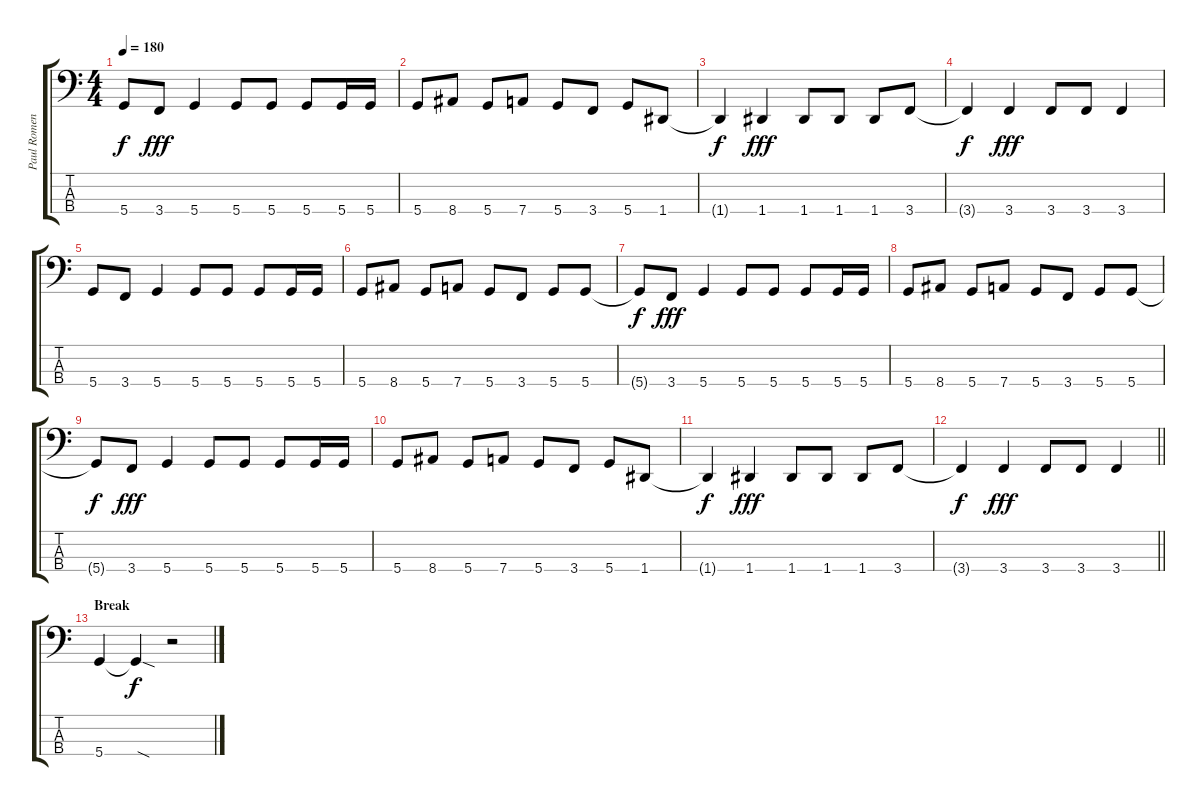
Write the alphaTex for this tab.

\track ("Paul Romenko" "Paul Romen") {instrument electricbasspick}
\staff {score tabs}
\tuning (F2 C2 G1 D1) {hide}
\ts (4 4)
\tempo 180
\clef f4
\ks c
5.4{t}.8{dy f} 3.4.8{dy fff} 5.4.4 5.4.8 5.4.8 5.4.8 5.4.16 5.4.16 |
5.4.8 8.4.8 5.4.8 7.4.8 5.4.8 3.4.8 5.4.8 1.4.8 |
1.4{t}.4{dy f} 1.4.4{dy fff} 1.4.8 1.4.8 1.4.8 3.4.8 |
3.4{t}.4{dy f} 3.4.4{dy fff} 3.4.8 3.4.8 3.4.4 |
5.4.8 3.4.8 5.4.4 5.4.8 5.4.8 5.4.8 5.4.16 5.4.16 |
5.4.8 8.4.8 5.4.8 7.4.8 5.4.8 3.4.8 5.4.8 5.4.8 |
5.4{t}.8{dy f} 3.4.8{dy fff} 5.4.4 5.4.8 5.4.8 5.4.8 5.4.16 5.4.16 |
5.4.8 8.4.8 5.4.8 7.4.8 5.4.8 3.4.8 5.4.8 5.4.8 |
5.4{t}.8{dy f} 3.4.8{dy fff} 5.4.4 5.4.8 5.4.8 5.4.8 5.4.16 5.4.16 |
5.4.8 8.4.8 5.4.8 7.4.8 5.4.8 3.4.8 5.4.8 1.4.8 |
1.4{t}.4{dy f} 1.4.4{dy fff} 1.4.8 1.4.8 1.4.8 3.4.8 |
\barLineRight lightlight
3.4{t}.4{dy f} 3.4.4{dy fff} 3.4.8 3.4.8 3.4.4 |
\section ("" "Break")
5.4.4 5.4{sod t}.4{dy f} r.2
